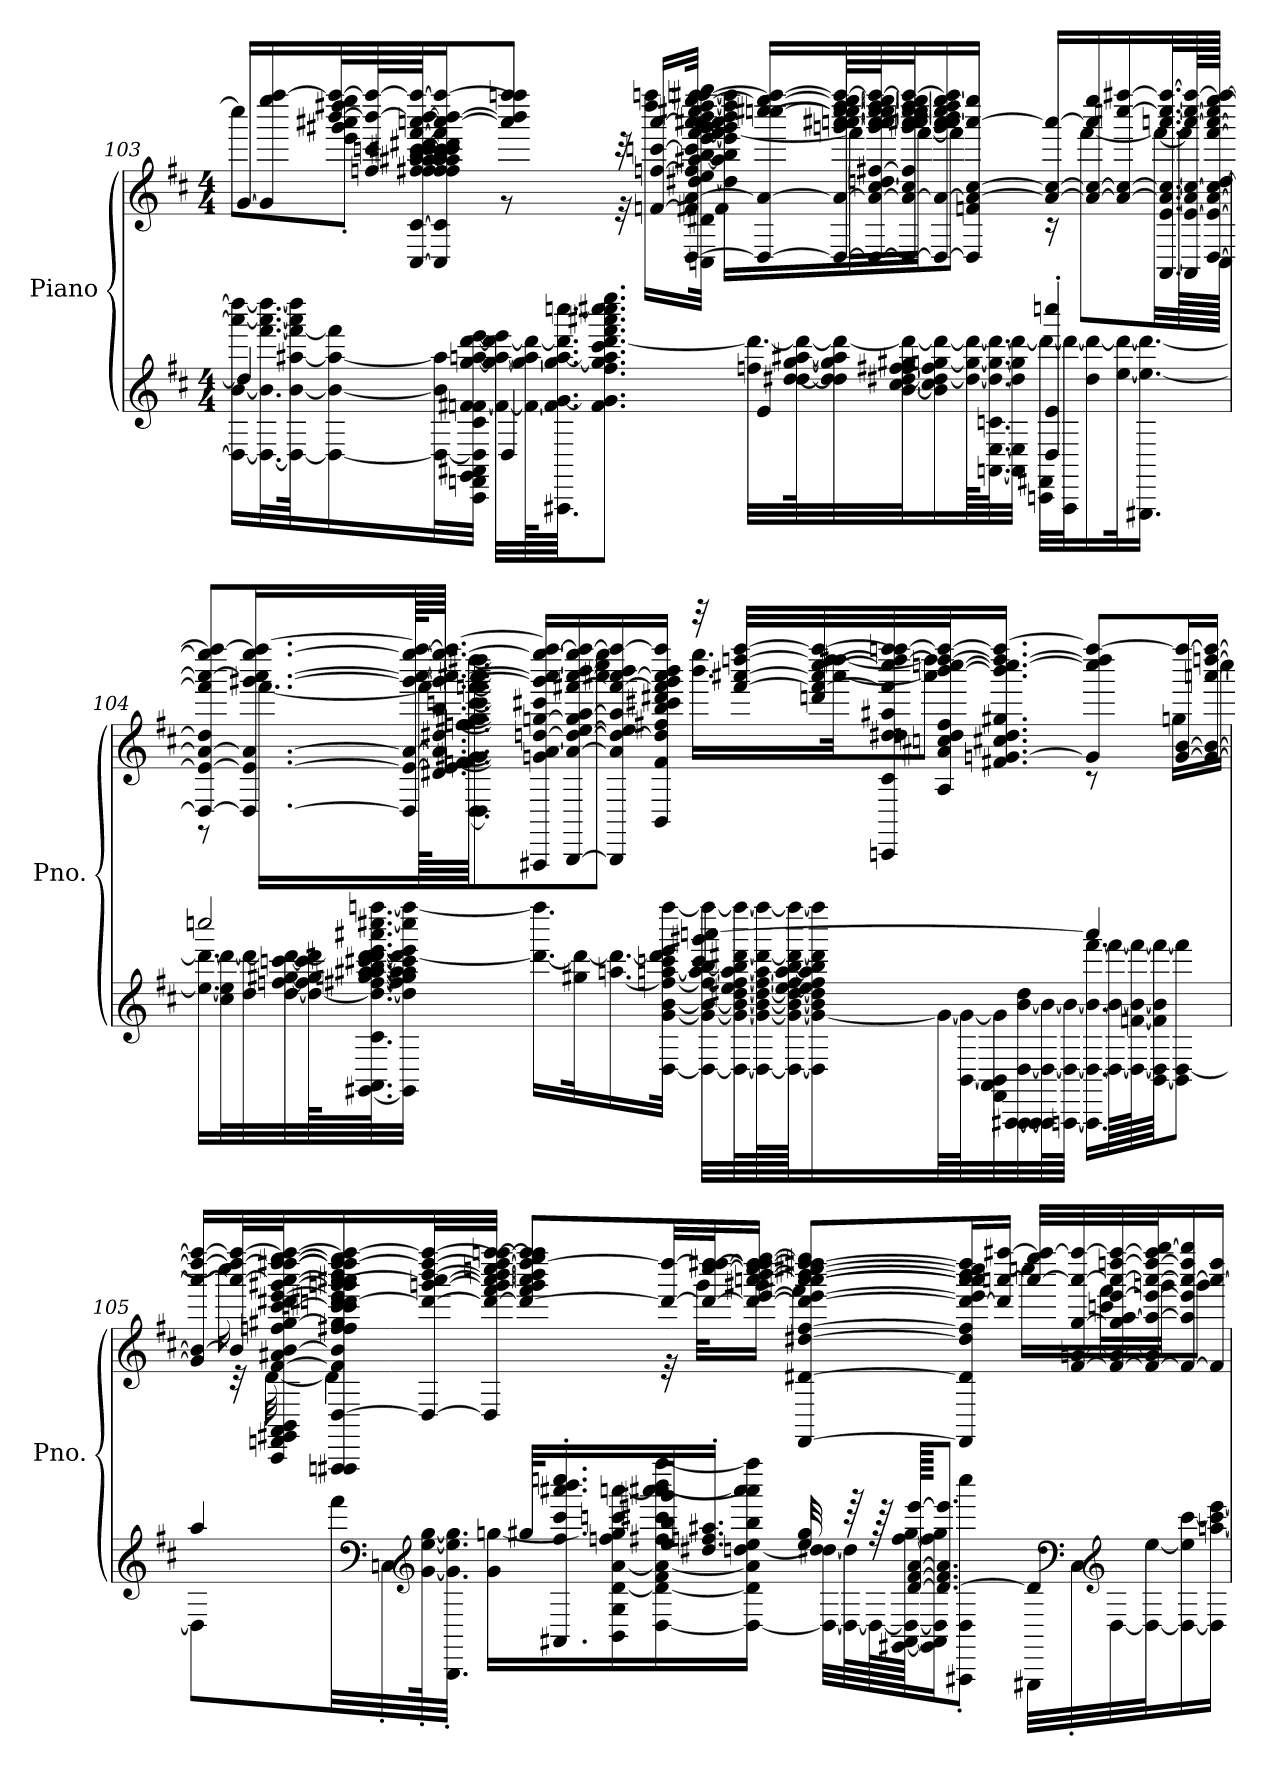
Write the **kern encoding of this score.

**kern	**kern
*part1	*part1
*staff2	*staff1
*I"Piano	*
*I'Pno.	*
!!LO:PB:g=z
*clefG2	*clefG2
*k[f#c#]	*k[f#c#]
*M4/4	*M4/4
=103	=103
*^	*^
4dd/]	16D\_ [16b\ 16aaa\_ 16dddd\_LL	[16g/LL	8cccc\L]
.	32.D\_ 32.b\] [32.fff#\ 32.aaa\_ 32.dddd\_L	16g/] 16eeee/ [16ffff#/	.
.	64D\_ [64b\ [64aa#X\ 64fff#\_ 64aaa\] 64dddd\]JK	.	.
.	16D\_ 16b\_ 16aa#\_ 16fff#\]	[32bbb/ 32ffff#/_L	8eee\' 8ggg#X\' 8aaa#X\' 8dddd#X\' 8eeee\'J
.	.	64ffn/ 64cccn/ 64bbb/_ 64ffff#/_L	.
.	.	[64C#/ [64c#/ [64ff/ [64ff#X/ [64aa/ [64aa#X/ [64bb/ [64ccc/ [64ccc#X/ [64ddd#X/ [64fff#/ [64aaan/ 64bbb/_ 64ffff#/_JJ	.
.	32D\_ 32b\] 32aa#\]L	16C#/] 16c#/] 16ff/] 16ff#/] 16aa/] 16aa#/] 16bb/] 16ccc/] 16ccc#/] 16ddd#/] 16fff#/] 16aaa/_ 16bbb/_ 16ffff#/_J	.
.	32CC#\ 32FFn\ 32GG\ 32AA#X\ 32D\] 32c#\ 32fn\ [32f#X\ [32gg\ [32aan\ [32ddd\ [32eee\JJJ	.	.
4D/	32f#\_ 32gg\_ 32aa\_ 32ddd\_ 32eee\]LLL	8aaa/] 8bbb/] 8ffffn/ 8ffff#/]J	8r
.	128f#\_ 128gg\_ 128aa\_ 128ddd\_KL	.	.
.	64.AAA#X\ 64.f#\] [64.g\ 64.gg\_ 64.aa\_ 64.ddd\] [64.ccccn\JJJ	.	.
.	8.f#\ 8.g\] 8.ff#\ 8.gg\] 8.aa\] 8.ccc#\ [8.ddd\ 8.fff#\ 8.aaa#X\ 8.cccc\] 8.cccc#X\ 8.eeee\J	.	.
.	.	32r	32r
.	.	[16fn/ [16ffn/ [16cccn/ [16aaa/LL	16dddd#\ 16ffffn\LL
.	.	[32D/ 32f/] [32a/ 32ff/] 32ccc/] 32aaa/] [32eeee/ [32ffff#X/JJk	32Cn\ 32d#X\ 32f#X\ [32dd#X\ 32ee\ [32aa#X\ [32bb\ [32eee\ [32fff#\ [32ggg#\ [32aaa#X\ [32bbb\ 32cccc#X\ [32dddd#\ [32ffffn\ 32gggg\JJk
4e/	32.ffn\ 32.ddd\_LLL	16D/_ 16a/_ [16ccccn/ [16cccc#X/ 16eeee/_ 16ffff#/_LL	16dd#\] 16aa#\] 16bb\] 16eee\] 16fff#\_ 16ggg#\] 16aaa#\] 16bbb\] 16dddd#\] 16ffff\]LL
.	[64dd\ [64dd#X\ [64gg\ [64aa#X\ 64ddd\_K	.	.
.	32dd\] 32dd#\] 32gg\] 32aa#\] 32ddd\_	64D/_ 64a/_ [64gggn/ [64aaan/ [64aaa#X/ 64cccc/_ 64cccc#/_ [64dddd#/ 64eeee/_ 64ffff#/_LL	32fff#\L]
.	.	64D/_ 64a/_ [64cc#/ 64ddn/ [64ff#X/ 64ggg/_ 64aaa/_ 64aaa#/] 64cccc/_ 64cccc#/_ 64dddd#/_ 64eeee/_ 64ffff#/_J	.
.	[32b\ [32cc#\ [32dd#X\ 32ff\ [32ff#X\ 32gg#X\ 32ddd\_J	32D/_ 32a/_ 32cc#/] 32ff#/] 32ggg/_ 32aaa/_ [32aaa#X/ [32bbb/ 32cccc/] 32cccc#/_ 32dddd#/_ 32eeee/_ 32ffff#/_J	[32fff#\JJ
.	16b\] 16cc#\] 16dd#\_ 16ff#\] [16ggn\ 16ddd\_	16D/_ 16a/_ 16ggg/] 16aaa/_ 16aaa#/] 16bbb/] 16cccc#/] 16dddd#/] 16eeee/_ 16ffff#/]	8fff#\J]
.	128dd#\_ 128gg\_ 128ddd\_KLL	16D/] 16fn/ 16a/_ [16cc#/ 16aaa/_ 16eeee/]JJ	.
.	[64.AAn\ [64.E\ 64.cn\ 64.dd#\_ 64.gg\_ 64.ddd\_J	.	.
.	32AA\] 32E\] 32dd#\] 32gg\] 32ddd\_JJJ	.	.
4D/' 4e/' 4ccccn/'	32CCn\ 32FF#X\ 32ddd\_LLL	16a/_ 16cc#/_ 16aaa/_LL	16r
.	32AAA#\ 32ddd\_J	.	.
.	16dd#\ 16ddd\_	16a/_ 16cc#/_ 16aaa/] 16eeee/	[8fff#\L
.	[32ee\ 32ddd\_K	16a/_ 16cc#/_ [16ccccn/ [16ffff#X/	.
.	16.GGG#X\ 16.ee\_ 16.ddd\_JJ	.	.
.	.	[32.AA/ [32.e/ 32.a/_ 32.cc#/_ [32.aaan/ 32.cccc/_ 32.ffff#/_L	32.fff#\LL_
.	.	128AA/] 128e/_ 128a/] 128cc#/_ 128aaa/_ 128cccc/_ 128ffff#/_LL	128fff#\LL]
.	.	[128D/ 128e/_ [128a/ 128cc#/] [128dd/ [128fff#/ 128aaa/_ 128cccc/] [128eeee/ 128ffff#/_JJJJJ	128C\JJJJJ
!!LO:LB:g=z	!!
=104	=104	=104	=104
2ccccn/	16.ee\_ 16.ddd\_LL	8D/_ 8e/_ 8a/_ 8dd/] 8fff#/] 8aaa/_ 8eeee/] 8ffff#/_L	8r
.	32cc#\ 32ee\] 32ddd\_L	.	.
.	32dd\ 32ddd\_	16.D/_ 16.e/_ 16.a/_ [16.ggg#X/ 16.aaa/_ [16.eeee/ 16.ffff#/_L	[16.fff#\LL
.	[32dd\ [32ffn\ [32gg#X\ [32cccn\ 32ddd\_	.	.
.	128dd\_ 128ff\] 128gg#\] 128ccc\] 128ddd\_KL	.	.
.	[64.GG#X\ 64.AA\ 64.c#\ 64.dd\_ [64.ff#X\ [64.ggn\ [64.aa\ [64.aa#X\ 64.bb\ [64.ccc#X\ 64.ddd\_ 64.ddd#X\ [64.eee\ 64.aaa#X\ [64.cccc#X\ [64.ffffn\J	.	.
.	32GG#\] 32dd\] 32ff#\] 32gg\] 32aa\] 32aa#\] 32ccc#\] 32ddd\_ 32eee\] 32cccc#\] 32ffff\_JJJ	128D/] 128e/_ 128a/_ 128ggg#/_ 128aaa/_ 128eeee/_ 128ffff#/_KLL	128fff#\KLL]
.	.	64.d#X/ 64.e/] 64.a/] 64.dd#X/ 64.bb/ 64.ggg#/_ 64.aaa/_ 64.eeee/_ 64.ffff#/_JJJJ	[64.D\ [64.fn\ [64.g#X\ [64.ffn\ [64.gg#X\ [64.cccn\ [64.fffn\ [64.aaa#X\ [64.dddd#X\JJJ
.	16.ddd\_ 16.ffff\]LL	16AAA#X/ 16gn/ [16a/ [16ddn/ [16ggn/ 16ccc#X/ 16ggg#/] 16aaa/_ 16eeee/_ 16ffff#/_LL	8D\] 8f\] 8g#\] 8ff\] 8gg#\] 8ccc\] 8fff\] 8aaa#\] 8dddd#\]
.	.	[16BBB/ 16a/_ 16dd/_ [16ee/ 16gg/] [16aa/ [16fff#X/ 16aaa/_ [16bbb/ 16eeee/] 16ffff#/_	.
.	32gg#X\ 32ddd\_K	.	.
.	[16.aan\ 16.ddd\_	16BBB/] 16a/] 16dd/_ 16ee/] 16aa/] 16fff#/_ 16aaa/_ 16bbb/] 16ffff#/_	8aaa#X\ 8cccc#\ 8eeee\J
.	.	16BB/ 16f/ 16dd/] 16ff#X/ 16bb/ 16ccc#X/ 16ddd#X/ 16fff#/] 16ggg#/ 16aaa/] 16bbb/ 16ffff#/]JJ	.
.	[32D\ [32g\ [32b\ [32ffn\ 32aa\_ 32cccn\ 32ddd\] 32eee\ [32ffff\JJk	.	.
4ccc/ 4ggg#X/ [4aaan/	32D\_ 32g\_ 32b\_ 32ff\_ 32aa\_ [32bb\ 32ffff\_LLL	32r	16.bbb\ 16.eeee\LL
.	64D\_ 64g\_ 64b\_ [64dd#X\ 64ee\ 64ff\_ 64aa\_ 64bb\] [64ddd#X\ 64ffff\_L	[32fff#/ [32aaa#X/ [32ddddn/ [32ffff#/LLL	.
.	128D\_ 128g\_ 128b\_ 128dd#\_ 128ff\_ 128aa\_ 128ddd#\_ 128ffff\_L	.	.
.	128D\_ 128g\_ 128b\_ 128dd#\_ [128ee\ 128ff\_ 128aa\_ [128bb\ 128ddd#\_ 128ffff\_JJJ	.	.
.	16D\] 16g\_ 16b\] 16dd#\] 16ee\] 16ff\] 16aa\] 16bb\] 16ddd#\] 16ffff\]	32dddn/ 32fff#/_ 32aaa#/] [32cccc#/ 32dddd/_ 32ffff#/_	.
.	.	32CCn/ 32c#/ 32dd/ 32dd#X/ 32aa#X/ 32fff#/] 32cccc#/] 32dddd/_ 32ffffn/ 32ffff#/_	[32aaa#\ [32dddd#X\JK
.	64g\LL_	32A/ 32a#X/ 32ccn/ 32ddn/ 32ff#/ [32bbb/ [32ccccn/ 32dddd/_ 32ffff#/_J	8aaa#\] 8dddd#\]J
.	[64BB\ 64g\_J	.	.
.	32FF#\ 32AA\ 32BB\] 32g\]	16.f#X/ [16.gn/ 16.cc#X/ 16.dd/ 16.gg#X/ 16.bbb/] 16.cccc/_ 16.dddd/_ 16.ffff#/_JJ	.
.	[32AAA\ [32AAA#X\ [32D\ [32b\ 32dd#\	.	.
.	64AAA\] 64AAA#\] 64D\_ 64b\_L	.	.
.	[64AAAn\ 64D\_ 64b\_JJJJ	.	.
4aaa/]	16.AAA\] 16.D\_ 16.b\_ [16.fff#\LL	8g/] 8cccc/] 8dddd/] 8ffff#/_L	8r
.	128D\_ 128b\_ 128fff#\_LLL	.	.
.	128D\_ [128fn\ 128b\_ 128fff#\_J	.	.
.	[64BB\ 64D\] 64f\] 64b\] 64fff#\_JJJ	.	.
.	8BB\] [8D\ 8fff#\]J	[16g/ [16b/ 16ffff#/_L	16ggn\LL
.	.	16g/_ 16b/_ [16aaan/ [16ddddn/ 16ffff#/_JJ	[16cccc\JJ
!!LO:LB:g=z	!!
=105	=105	=105	=105
4aa/	8D\L]	16g/] 16b/_ 16aaa/_ 16dddd/_ 16ffff#/_LL	16cccc\]
.	.	32b/] 32aaa/_ 32dddd/_ 32ffff#/_L	32r
.	.	32CC#/ 32FFn/ 32GG#X/ 32AA/ 32BB/ [32f#/ 32a#X/ [32b/ 32ffn/ [32gg#X/ [32ccc#/ 32ddd#X/ [32eee/ [32ggg#X/ 32aaa/_ 32dddd/_ [32dddd#X/ [32eeee/ 32ffff#/_J	[32d\
.	32fff#\LL	16AAA#X/ 16AAA/ [16D/ 16f#/] 16b/] 16ff/ 16ff#X/ 16gg#/] 16cccn/ 16ccc#/] 16ddd#X/ [16dddn/ 16eee/] 16gggn/ 16ggg#/] 16aaa/_ 16aaa#X/ 16bbb/ 16dddd/_ 16dddd#/] 16eeee/] 16ffff#/_	4d\]
*clefF4	*	*	*
.	32Cn'\	.	.
*clefG2	*	*	*
.	[64g\' [64ee\' [64gg\'K	32D/_ 32ddd/_ [32gggn/ 32aaa/_ [32bbb/ 32dddd/_ 32ffff#/_L	.
.	32.BBB\' 32.g\]' 32.ee\]' 32.gg\]'JJJ	.	.
.	.	32D/] 32ddd/_ [32fff#/ 32ggg/_ 32aaa/_ 32bbb/_ 32ccccn/ 32dddd/_ [32ffffn/ 32ffff#/_JJJ	.
32gg#X/KLL	16g\ [16ggn\LL	8ddd/_ 8fff#/] 8ggg/] 8aaa/] 8bbb/] 8dddd/_ 8eeee/ 8ffff/] 8ffff#/]L	.
16.AA#X/' 16.ff#/' 16.ccc#/' 16.aaa#X/' 16.bbb/' 16.ccccn/'	.	.	.
.	16BB\ 16G\ [16d\ [16a\ 16ffn\ 16gg\] 16cccn\ [16aaan\	.	.
32ee/ 32bb/ 32ggg#X/K	[16D\ 16d\_ 16f#\ 16a\_ 16ff#X\ 16ccc#X\ 16aaa\_ [16aaa#X\ 16bbb\ [16ffff#\	32ddd/_ 32dddd/_LL	32r
16.dd#X/' 16.ffn/' 16.aa#X/'JJ	.	32ddd/_ [32cccc/ 32dddd/_ [32dddd#X/J	32ggg\KLL
.	16D\_ 16d\] 16a\] [16ddn\ 16ee\ 16bb\ 16aaa\] 16aaa#\] 16ffff#\]JJ	16ddd/_ [16eee/ [16aaan/ [16bbb/ 16cccc/] 16dddd/_ 16dddd#/] [16eeee/JJ	16ggg#X\JJ
32ee/ 32gg/	32D\_ 32dd\] [32dd#X\LLL	[8FF/ [8d#X/ [8dd#X/ [8ff#/ 8ddd/_ 8eee/_ 8aaa/_ [8aaa#X/ 8bbb/_ [8cccc#X/ 8dddd/] [8dddd#X/ 8eeee/]L	4fff#\
64r	64D\_ 64dd#\]L	.	.
128r	128D\L_	.	.
[128d/ [128f#/ [128a/ [128eee/KKKKL	[128GG#X\ [128AA#\ 128D\_ [128ff\ [128gg\JJJ	.	.
8.d/_ 8.f#/] 8.a/] 8.eee/]J	16GG#\] 16AA#\] 16D\] 16ff\] 16gg\]J	.	.
.	8AAA#X\' 8D\' 8cccc\'J	16FF/] 16d#/] 16dd#/] 16ff#/] 16ddd/_ 16eee/] 16aaa/] 16aaa#/] 16bbb/] 16cccc#/] 16dddd#/]L	.
.	.	16ddd/] [16aaan/ [16ffff#X/JJ	.
4d/]	32GGG#X\LLL	32aaa/_ 32eeee/ 32ffff#/_LLL	16ccccn\LL
*clefF4	*	*	*
.	32C'\	[32f#/ [32an/ [32gg#/ 32aaa/_ 32ffff#/_	.
*clefG2	*	*	*
.	[32D\	32f#/_ 32a/_ 32gg#/] [32aa/ [32eee/ 32aaa/_ [32ddddn/ 32ffff#/_	32cccn\ 32fff#\L
.	32D\_ [32ee\J	32f#/_ 32a/] 32aa/_ 32eee/_ 32aaa/_ 32dddd/_ 32ffff#/] [32gggg/J	32gggn\JJ
.	16D\_ 16ee\] [16ccc#\	16f#/_ 16aa/] 16eee/] 16aaa/_ 16dddd/] 16gggg/]	8ggg\J
.	16D\] [16aan\ 16ccc#\] [16eee\JJ	16f#/] 16aaa/_ 16dddd/JJ	.
*v	*v	*	*
*	*v	*v
=	=
*-	*-
